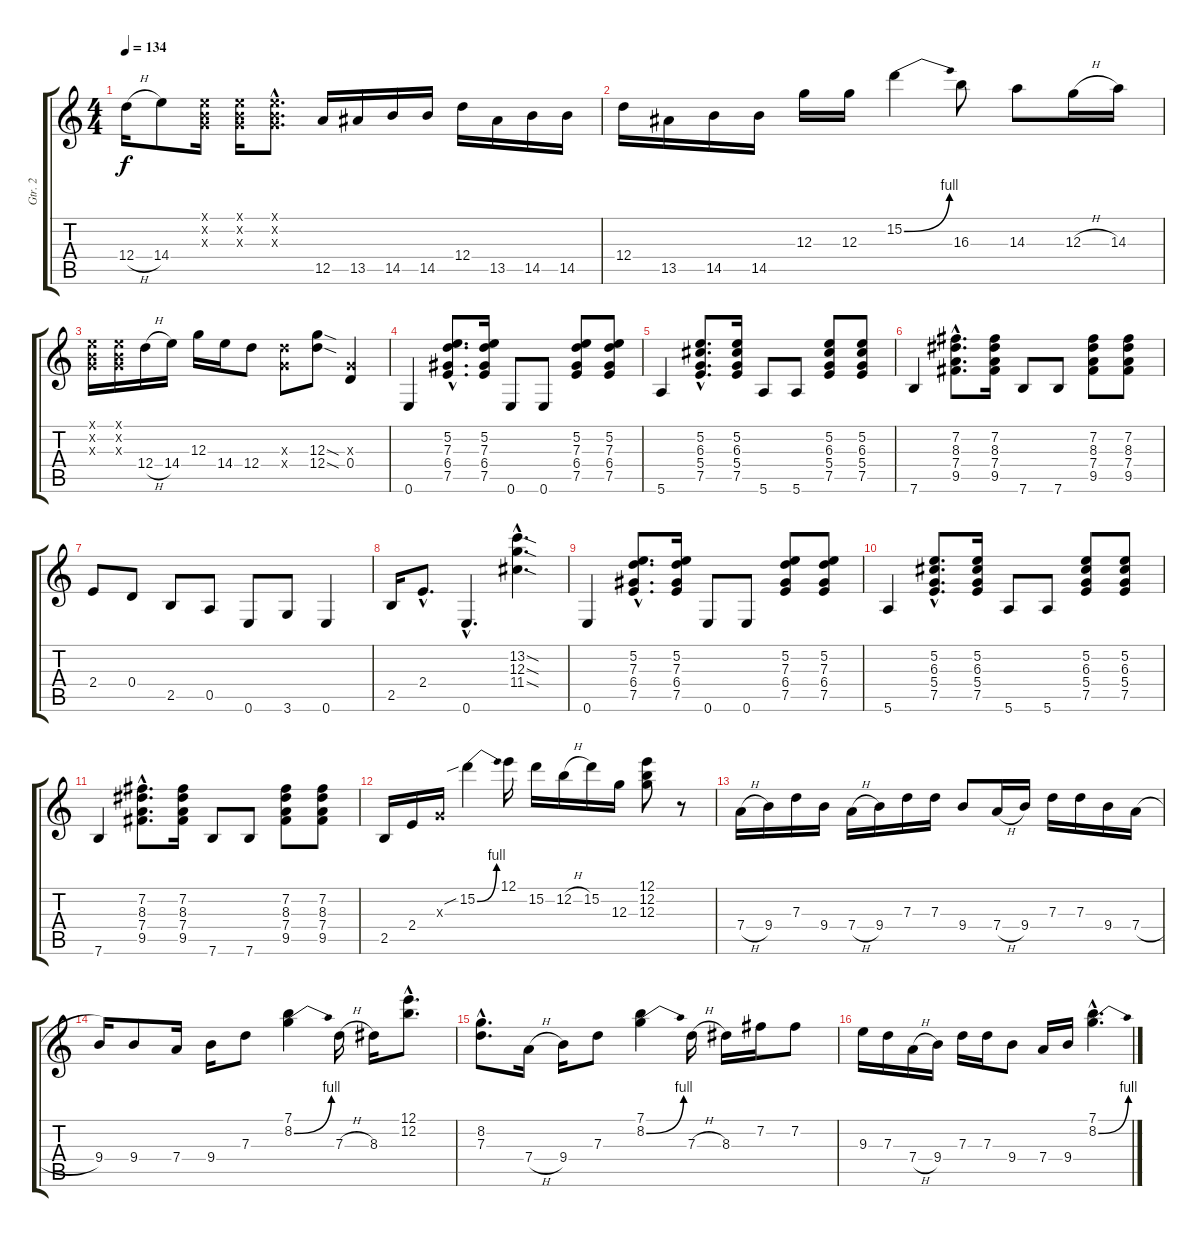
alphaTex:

\track ("Gtr. 2" "Gtr. 2") {instrument distortionguitar}
\staff {score tabs}
\tuning (E4 B3 G3 D3 A2 E2) {hide}
\ts (4 4)
\tempo 134
\clef g2
\ks c
12.4{h}.16{dy f} 14.4.8 (0.1{x} 0.2{x} 0.3{x}).16 (0.1{x} 0.2{x} 0.3{x}).16 (0.1{hac x} 0.2{hac x} 0.3{hac x}).8{d} 12.5.16 13.5.16 14.5.16 14.5.16 12.4.16 13.5.16 14.5.16 14.5.16 |
12.4.16 13.5.16 14.5.16 14.5.16 12.3.16 12.3.16 15.2{be (bend 0 0 60 4)}.4 16.3.8 14.3.8 12.3{h}.16 14.3.16 |
(0.1{x} 0.2{x} 0.3{x}).16 (0.1{x} 0.2{x} 0.3{x}).16 12.4{h}.16 14.4.16 12.3.16 14.4.16 12.4.8 (0.3{x} 12.4{x}).8 (12.3{sod} 12.4{sod}).8 (0.3{x} 0.4).4 |
0.6.4 (5.2{hac} 7.3{hac} 6.4{hac} 7.5{hac}).8{d} (5.2 7.3 6.4 7.5).16 0.6.8 0.6.8 (5.2 7.3 6.4 7.5).8 (5.2 7.3 6.4 7.5).8 |
5.6.4 (5.2{hac} 6.3{hac} 5.4{hac} 7.5{hac}).8{d} (5.2 6.3 5.4 7.5).16 5.6.8 5.6.8 (5.2 6.3 5.4 7.5).8 (5.2 6.3 5.4 7.5).8 |
7.6.4 (7.2{hac} 8.3{hac} 7.4{hac} 9.5{hac}).8{d} (7.2 8.3 7.4 9.5).16 7.6.8 7.6.8 (7.2 8.3 7.4 9.5).8 (7.2 8.3 7.4 9.5).8 |
2.4.8 0.4.8 2.5.8 0.5.8 0.6.8 3.6.8 0.6.4 |
2.5.16 2.4{hac}.8{d} 0.6{hac}.4{d} (13.2{sod hac} 12.3{sod hac} 11.4{sod hac}).4{d} |
0.6.4 (5.2{hac} 7.3{hac} 6.4{hac} 7.5{hac}).8{d} (5.2 7.3 6.4 7.5).16 0.6.8 0.6.8 (5.2 7.3 6.4 7.5).8 (5.2 7.3 6.4 7.5).8 |
5.6.4 (5.2{hac} 6.3{hac} 5.4{hac} 7.5{hac}).8{d} (5.2 6.3 5.4 7.5).16 5.6.8 5.6.8 (5.2 6.3 5.4 7.5).8 (5.2 6.3 5.4 7.5).8 |
7.6.4 (7.2{hac} 8.3{hac} 7.4{hac} 9.5{hac}).8{d} (7.2 8.3 7.4 9.5).16 7.6.8 7.6.8 (7.2 8.3 7.4 9.5).8 (7.2 8.3 7.4 9.5).8 |
2.5.16 2.4.16 0.3{x}.16 15.2{be (bend 0 0 60 4) sib}.4 12.1.16 15.2.16 12.2{h}.16 15.2.16 12.3.16 (12.1 12.2 12.3).8 r.8 |
7.4{h}.16 9.4.16 7.3.16 9.4.16 7.4{h}.16 9.4.16 7.3.16 7.3.16 9.4.8 7.4{h}.16 9.4.16 7.3.16 7.3.16 9.4.16 7.4{h}.16 |
9.4.16 9.4.8 7.4.16 9.4.16 7.3.8 (7.1 8.2{be (bend 0 0 60 4)}).4 7.3{h}.16 8.3.16 (12.1{hac} 12.2{hac}).8{d} |
(8.2{hac} 7.3{hac}).8{d} 7.4{h}.16 9.4.16 7.3.8 (7.1 8.2{be (bend 0 0 60 4)}).4 7.3{h}.16 8.3.16 7.2.16 7.2.8 |
9.3.16 7.3.16 7.4{h}.16 9.4.16 7.3.16 7.3.16 9.4.8 7.4.16 9.4.16 (7.1{hac} 8.2{be (bend 0 0 60 4) hac}).4{d}
